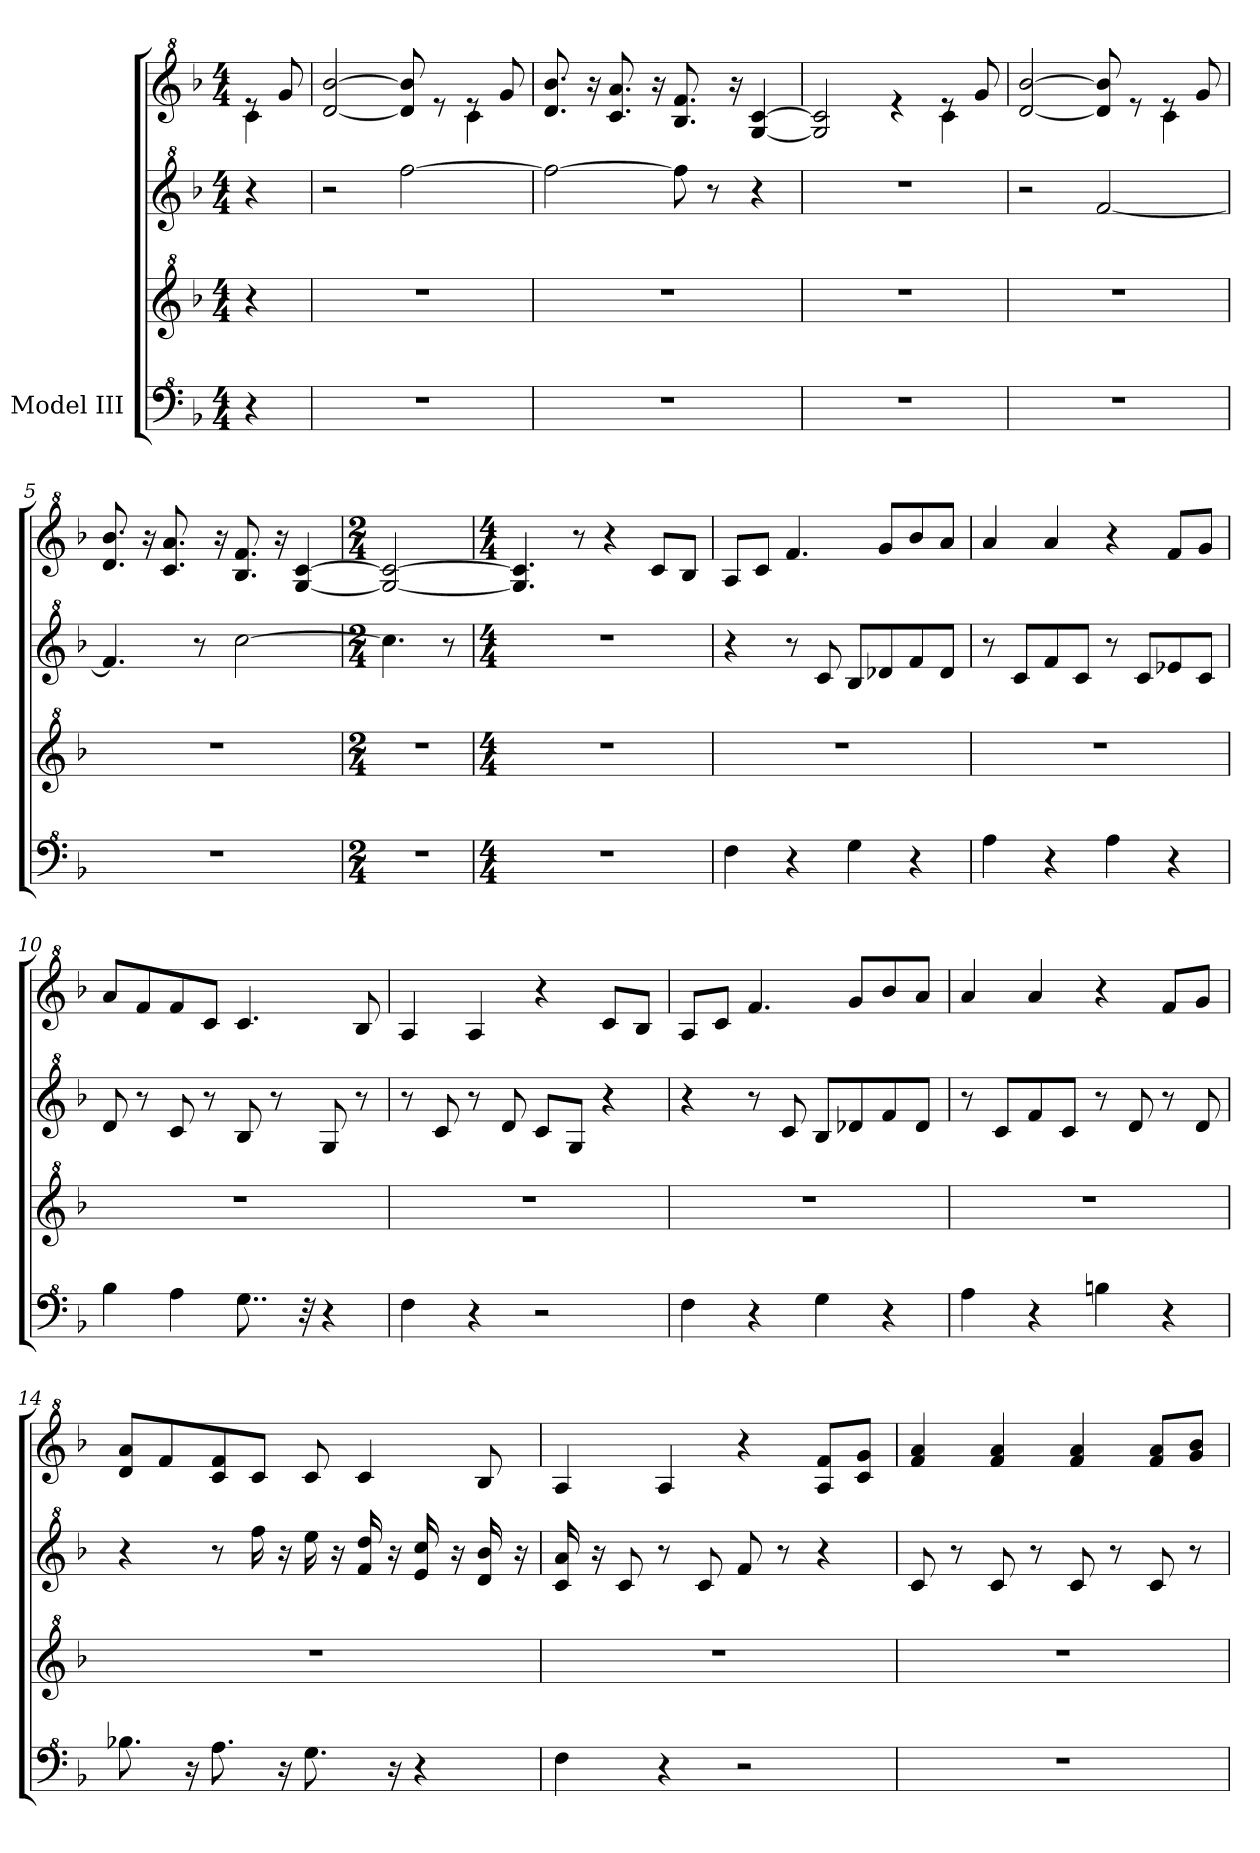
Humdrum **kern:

**kern	**kern	**kern	**kern
*part1	*part1	*part1	*part1
*staff4	*staff3	*staff2	*staff1
*I"Model III	*	*	*
*clefF^4	*clefG^2	*clefG^2	*clefG^2
*k[b-]	*k[b-]	*k[b-]	*k[b-]
*M4/4	*M4/4	*M4/4	*M4/4
*MM84	*MM84	*MM84	*MM84
=	=	=	=
*	*	*	*^
4r	4r	4r	8ree	4cc\
.	.	.	8gg/	.
=1	=1	=1	=1	=1
1r	1r	2r	[2dd/ [2bb-/	2.ryy
.	.	[2fff\	8dd/] 8bb-/]	.
.	.	.	8ree	.
.	.	.	8ree	4cc\
.	.	.	8gg/	.
*	*	*	*v	*v
=2	=2	=2	=2
1r	1r	2fff\_	8.dd/ 8.bb-/
.	.	.	16r
.	.	.	8.cc/ 8.aa/
.	.	.	16r
.	.	8fff\]	8.b-/ 8.ff/
.	.	8r	.
.	.	.	16r
.	.	4r	[4g/ [4cc/
=3	=3	=3	=3
*	*	*	*^
1r	1r	1r	2g/] 2cc/]	2.ryy
.	.	.	4ree	.
.	.	.	8ree	4cc\
.	.	.	8gg/	.
=4	=4	=4	=4	=4
1r	1r	2r	[2dd/ [2bb-/	2.ryy
.	.	[2ff/	8dd/] 8bb-/]	.
.	.	.	8ree	.
.	.	.	8ree	4cc\
.	.	.	8gg/	.
*	*	*	*v	*v
=5	=5	=5	=5
1r	1r	4.ff/]	8.dd/ 8.bb-/
.	.	.	16r
.	.	.	8.cc/ 8.aa/
.	.	8r	.
.	.	.	16r
.	.	[2ccc\	8.b-/ 8.ff/
.	.	.	16r
.	.	.	[4g/ [4cc/
!!LO:LB:g=z
=6	=6	=6	=6
*M2/4	*M2/4	*M2/4	*M2/4
2r	2r	4.ccc\]	2g/_ 2cc/_
.	.	8r	.
=7	=7	=7	=7
*M4/4	*M4/4	*M4/4	*M4/4
1r	1r	1r	4.g/] 4.cc/]
.	.	.	8r
.	.	.	4r
*	*	*	*MM92
.	.	.	8cc/L
.	.	.	8b-/J
=8	=8	=8	=8
4f\	1r	4r	8a/L
.	.	.	8cc/J
4r	.	8r	4.ff/
.	.	8cc/	.
4g\	.	8b-/L	.
.	.	8dd-X/	8gg/L
4r	.	8ff/	8bb-/
.	.	8dd-/J	8aa/J
=9	=9	=9	=9
4a\	1r	8r	4aa/
.	.	8cc/L	.
4r	.	8ff/	4aa/
.	.	8cc/J	.
4a\	.	8r	4r
.	.	8cc/L	.
4r	.	8ee-X/	8ff/L
.	.	8cc/J	8gg/J
=10	=10	=10	=10
4b-\	1r	8dd/	8aa/L
.	.	8r	8ff/
4a\	.	8cc/	8ff/
.	.	8r	8cc/J
8..g\	.	8b-/	4.cc/
.	.	8r	.
32r	.	.	.
4r	.	8g/	.
.	.	8r	8b-/
!!LO:LB:g=z
=11	=11	=11	=11
4f\	1r	8r	4a/
.	.	8cc/	.
4r	.	8r	4a/
.	.	8dd/	.
2r	.	8cc/L	4r
.	.	8g/J	.
.	.	4r	8cc/L
.	.	.	8b-/J
=12	=12	=12	=12
4f\	1r	4r	8a/L
.	.	.	8cc/J
4r	.	8r	4.ff/
.	.	8cc/	.
4g\	.	8b-/L	.
.	.	8dd-X/	8gg/L
4r	.	8ff/	8bb-/
.	.	8dd-/J	8aa/J
=13	=13	=13	=13
4a\	1r	8r	4aa/
.	.	8cc/L	.
4r	.	8ff/	4aa/
.	.	8cc/J	.
4bn\	.	8r	4r
.	.	8dd/	.
4r	.	8r	8ff/L
.	.	8dd/	8gg/J
=14	=14	=14	=14
8.b-X\	1r	4r	8dd/ 8aa/L
.	.	.	8ff/
16r	.	.	.
8.a\	.	8r	8cc/ 8ff/
.	.	16fff\	8cc/J
16r	.	16r	.
8.g\	.	16eee\	8cc/
.	.	16r	.
.	.	16ff/ 16ddd/	4cc/
16r	.	16r	.
4r	.	16ee/ 16ccc/	.
.	.	16r	.
.	.	16dd/ 16bb-/	8b-/
.	.	16r	.
!!LO:PB:g=z
=15	=15	=15	=15
4f\	1r	16cc/ 16aa/	4a/
.	.	16r	.
.	.	8cc/	.
4r	.	8r	4a/
.	.	8cc/	.
2r	.	8ff/	4r
.	.	8r	.
.	.	4r	8a/ 8ff/L
.	.	.	8cc/ 8gg/J
=16	=16	=16	=16
1r	1r	8cc/	4ff/ 4aa/
.	.	8r	.
.	.	8cc/	4ff/ 4aa/
.	.	8r	.
.	.	8cc/	4ff/ 4aa/
.	.	8r	.
.	.	8cc/	8ff/ 8aa/L
.	.	8r	8gg/ 8bb-/J
=	=	=	=
*-	*-	*-	*-
